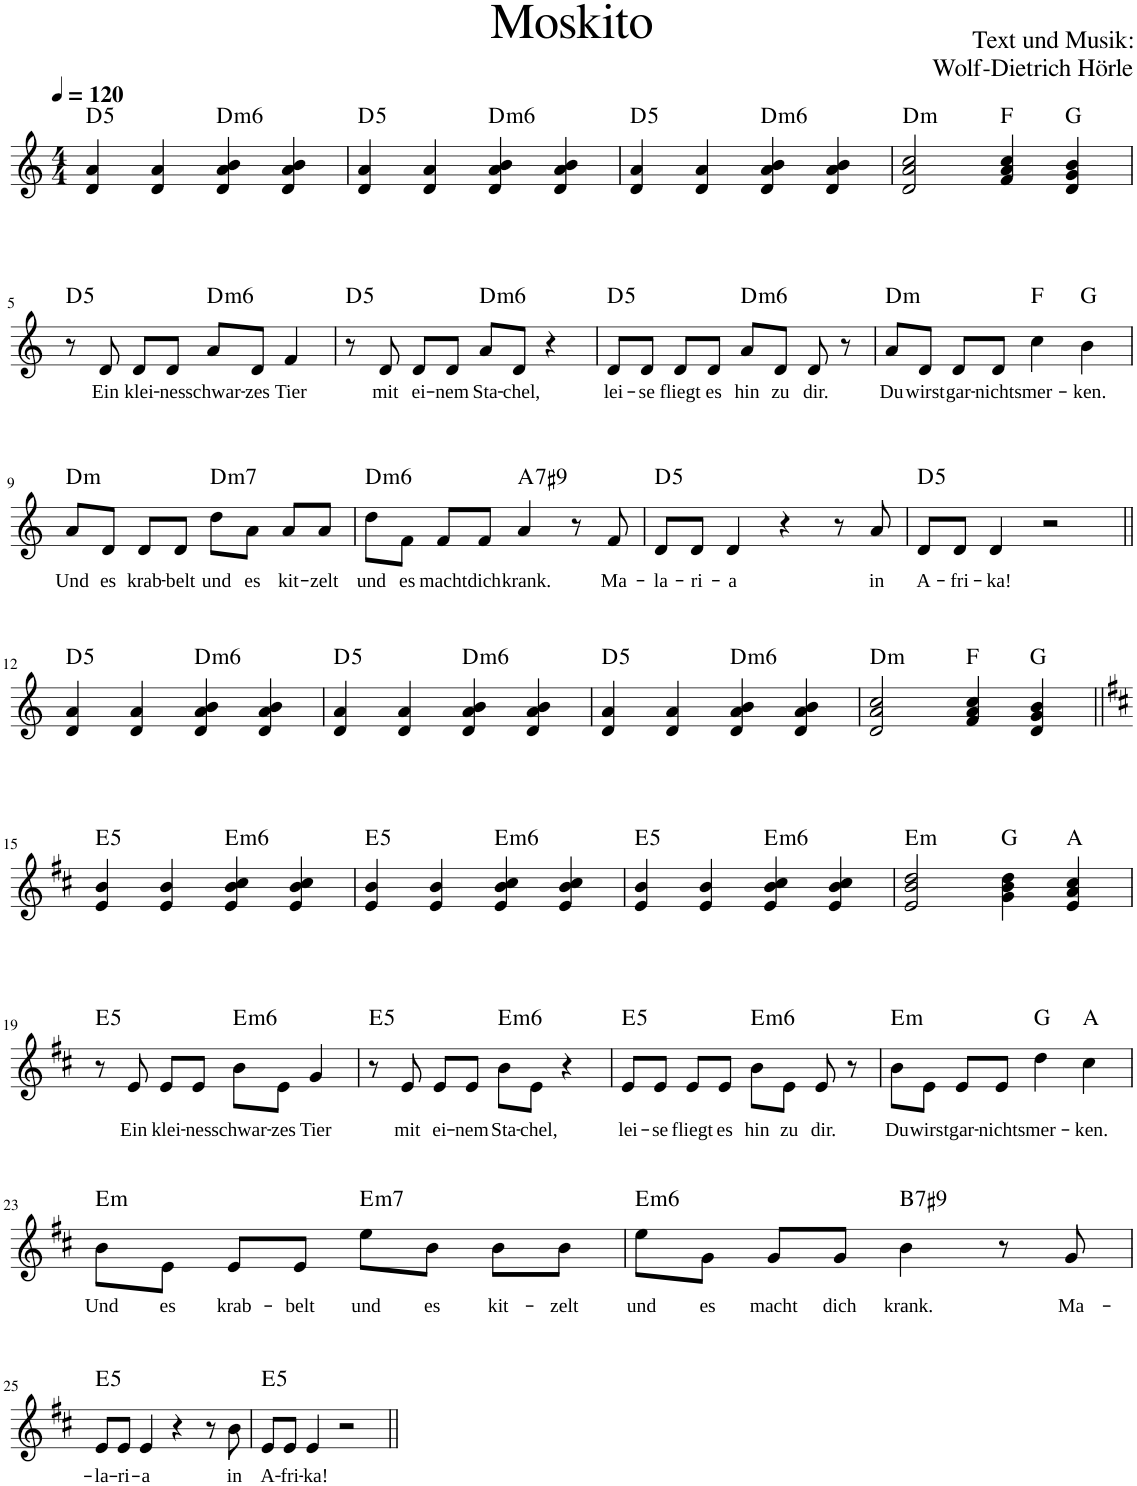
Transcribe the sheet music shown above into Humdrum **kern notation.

**kern	**text	**harte
*part1	*part1	*part1
*staff1	*staff1	*
*clefG2	*	*
*k[]	*	*
*M4/4	*	*
*MM120	*	*
=1	=1	=1
!	!	!LO:H:kt=5
4d/ 4a/	.	D:(1,5)
4d/ 4a/	.	.
!	!	!LO:H:kt=m6
4d/ 4a/ 4b/	.	D:min6
4d/ 4a/ 4b/	.	.
=2	=2	=2
!	!	!LO:H:kt=5
4d/ 4a/	.	D:(1,5)
4d/ 4a/	.	.
!	!	!LO:H:kt=m6
4d/ 4a/ 4b/	.	D:min6
4d/ 4a/ 4b/	.	.
=3	=3	=3
!	!	!LO:H:kt=5
4d/ 4a/	.	D:(1,5)
4d/ 4a/	.	.
!	!	!LO:H:kt=m6
4d/ 4a/ 4b/	.	D:min6
4d/ 4a/ 4b/	.	.
=4	=4	=4
!	!	!LO:H:kt=m
2d/ 2a/ 2cc/	.	D:min
4f/ 4a/ 4cc/	.	F:maj
4d/ 4g/ 4b/	.	G:maj
!!LO:LB:g=z
=5	=5	=5
!	!	!LO:H:kt=5
8r	.	D:(1,5)
!	!LO:LY:b	!
8d/	Ein	.
!	!LO:LY:b	!
8d/L	klei-	.
!	!LO:LY:b	!
8d/J	-nes	.
!	!LO:LY:b	!LO:H:kt=m6
8a/L	schwar-	D:min6
!	!LO:LY:b	!
8d/J	-zes	.
!	!LO:LY:b	!
4f/	Tier	.
=6	=6	=6
!	!	!LO:H:kt=5
8r	.	D:(1,5)
!	!LO:LY:b	!
8d/	mit	.
!	!LO:LY:b	!
8d/L	ei-	.
!	!LO:LY:b	!
8d/J	-nem	.
!	!LO:LY:b	!LO:H:kt=m6
8a/L	Sta-	D:min6
!	!LO:LY:b	!
8d/J	-chel,	.
4r	.	.
=7	=7	=7
!	!LO:LY:b	!LO:H:kt=5
8d/L	lei-	D:(1,5)
!	!LO:LY:b	!
8d/J	-se	.
!	!LO:LY:b	!
8d/L	fliegt	.
!	!LO:LY:b	!
8d/J	es	.
!	!LO:LY:b	!LO:H:kt=m6
8a/L	hin	D:min6
!	!LO:LY:b	!
8d/J	zu	.
!	!LO:LY:b	!
8d/	dir.	.
8r	.	.
=8	=8	=8
!	!LO:LY:b	!LO:H:kt=m
8a/L	Du	D:min
!	!LO:LY:b	!
8d/J	wirst	.
!	!LO:LY:b	!
8d/L	gar-	.
!	!LO:LY:b	!
8d/J	-nichts	.
!	!LO:LY:b	!
4cc\	mer-	F:maj
!	!LO:LY:b	!
4b\	-ken.	G:maj
!!LO:LB:g=z
=9	=9	=9
!	!LO:LY:b	!LO:H:kt=m
8a/L	Und	D:min
!	!LO:LY:b	!
8d/J	es	.
!	!LO:LY:b	!
8d/L	krab-	.
!	!LO:LY:b	!
8d/J	-belt	.
!	!LO:LY:b	!LO:H:kt=m7
8dd\L	und	D:min7
!	!LO:LY:b	!
8a\J	es	.
!	!LO:LY:b	!
8a/L	kit-	.
!	!LO:LY:b	!
8a/J	-zelt	.
=9X1	=9X1	=9X1
!	!LO:LY:b	!LO:H:kt=m6
8dd\L	und	D:min6
!	!LO:LY:b	!
8f\J	es	.
!	!LO:LY:b	!
8f/L	macht	.
!	!LO:LY:b	!
8f/J	dich	.
!	!LO:LY:b	!LO:H:kt=7
4a/	krank.	A:7(#9)
8r	.	.
!	!LO:LY:b	!
8f/	Ma-	.
=10	=10	=10
!	!LO:LY:b	!LO:H:kt=5
8d/L	-la-	D:(1,5)
!	!LO:LY:b	!
8d/J	-ri-	.
!	!LO:LY:b	!
4d/	-a	.
4r	.	.
8r	.	.
!	!LO:LY:b	!
8a/	in	.
=11	=11	=11
!	!LO:LY:b	!LO:H:kt=5
8d/L	A-	D:(1,5)
!	!LO:LY:b	!
8d/J	-fri-	.
!	!LO:LY:b	!
4d/	-ka!	.
2r	.	.
!!LO:LB:g=z
=12||	=12||	=12||
!	!	!LO:H:kt=5
4d/ 4a/	.	D:(1,5)
4d/ 4a/	.	.
!	!	!LO:H:kt=m6
4d/ 4a/ 4b/	.	D:min6
4d/ 4a/ 4b/	.	.
=13	=13	=13
!	!	!LO:H:kt=5
4d/ 4a/	.	D:(1,5)
4d/ 4a/	.	.
!	!	!LO:H:kt=m6
4d/ 4a/ 4b/	.	D:min6
4d/ 4a/ 4b/	.	.
=13X2	=13X2	=13X2
!	!	!LO:H:kt=5
4d/ 4a/	.	D:(1,5)
4d/ 4a/	.	.
!	!	!LO:H:kt=m6
4d/ 4a/ 4b/	.	D:min6
4d/ 4a/ 4b/	.	.
=14	=14	=14
!	!	!LO:H:kt=m
2d/ 2a/ 2cc/	.	D:min
4f/ 4a/ 4cc/	.	F:maj
4d/ 4g/ 4b/	.	G:maj
!!LO:LB:g=z
=15||	=15||	=15||
*k[f#c#]	*	*
*D:	*	*
!	!	!LO:H:kt=5
4e/ 4b/	.	E:(1,5)
4e/ 4b/	.	.
!	!	!LO:H:kt=m6
4e/ 4b/ 4cc#/	.	E:min6
4e/ 4b/ 4cc#/	.	.
=16	=16	=16
!	!	!LO:H:kt=5
4e/ 4b/	.	E:(1,5)
4e/ 4b/	.	.
!	!	!LO:H:kt=m6
4e/ 4b/ 4cc#/	.	E:min6
4e/ 4b/ 4cc#/	.	.
=17	=17	=17
!	!	!LO:H:kt=5
4e/ 4b/	.	E:(1,5)
4e/ 4b/	.	.
!	!	!LO:H:kt=m6
4e/ 4b/ 4cc#/	.	E:min6
4e/ 4b/ 4cc#/	.	.
=18	=18	=18
!	!	!LO:H:kt=m
2e/ 2b/ 2dd/	.	E:min
4g\ 4b\ 4dd\	.	G:maj
4e/ 4a/ 4cc#/	.	A:maj
!!LO:LB:g=z
=19	=19	=19
!	!	!LO:H:kt=5
8r	.	E:(1,5)
!	!LO:LY:b	!
8e/	Ein	.
!	!LO:LY:b	!
8e/L	klei-	.
!	!LO:LY:b	!
8e/J	-nes	.
!	!LO:LY:b	!LO:H:kt=m6
8b\L	schwar-	E:min6
!	!LO:LY:b	!
8e\J	-zes	.
!	!LO:LY:b	!
4g/	Tier	.
=20	=20	=20
!	!	!LO:H:kt=5
8r	.	E:(1,5)
!	!LO:LY:b	!
8e/	mit	.
!	!LO:LY:b	!
8e/L	ei-	.
!	!LO:LY:b	!
8e/J	-nem	.
!	!LO:LY:b	!LO:H:kt=m6
8b\L	Sta-	E:min6
!	!LO:LY:b	!
8e\J	-chel,	.
4r	.	.
=21	=21	=21
!	!LO:LY:b	!LO:H:kt=5
8e/L	lei-	E:(1,5)
!	!LO:LY:b	!
8e/J	-se	.
!	!LO:LY:b	!
8e/L	fliegt	.
!	!LO:LY:b	!
8e/J	es	.
!	!LO:LY:b	!LO:H:kt=m6
8b\L	hin	E:min6
!	!LO:LY:b	!
8e\J	zu	.
!	!LO:LY:b	!
8e/	dir.	.
8r	.	.
=22	=22	=22
!	!LO:LY:b	!LO:H:kt=m
8b\L	Du	E:min
!	!LO:LY:b	!
8e\J	wirst	.
!	!LO:LY:b	!
8e/L	gar-	.
!	!LO:LY:b	!
8e/J	-nichts	.
!	!LO:LY:b	!
4dd\	mer-	G:maj
!	!LO:LY:b	!
4cc#\	-ken.	A:maj
!!LO:LB:g=z
=23	=23	=23
!	!LO:LY:b	!LO:H:kt=m
8b\L	Und	E:min
!	!LO:LY:b	!
8e\J	es	.
!	!LO:LY:b	!
8e/L	krab-	.
!	!LO:LY:b	!
8e/J	-belt	.
!	!LO:LY:b	!LO:H:kt=m7
8ee\L	und	E:min7
!	!LO:LY:b	!
8b\J	es	.
!	!LO:LY:b	!
8b\L	kit-	.
!	!LO:LY:b	!
8b\J	-zelt	.
=24	=24	=24
!	!LO:LY:b	!LO:H:kt=m6
8ee\L	und	E:min6
!	!LO:LY:b	!
8g\J	es	.
!	!LO:LY:b	!
8g/L	macht	.
!	!LO:LY:b	!
8g/J	dich	.
!	!LO:LY:b	!LO:H:kt=7
4b\	krank.	B:7(#9)
8r	.	.
!	!LO:LY:b	!
8g/	Ma-	.
!!LO:LB:g=z
=25	=25	=25
!	!LO:LY:b	!LO:H:kt=5
8e/L	-la-	E:(1,5)
!	!LO:LY:b	!
8e/J	-ri-	.
!	!LO:LY:b	!
4e/	-a	.
4r	.	.
8r	.	.
!	!LO:LY:b	!
8b\	in	.
=26	=26	=26
!	!LO:LY:b	!LO:H:kt=5
8e/L	A-	E:(1,5)
!	!LO:LY:b	!
8e/J	-fri-	.
!	!LO:LY:b	!
4e/	-ka!	.
2r	.	.
=||	=||	=||
*-	*-	*-
